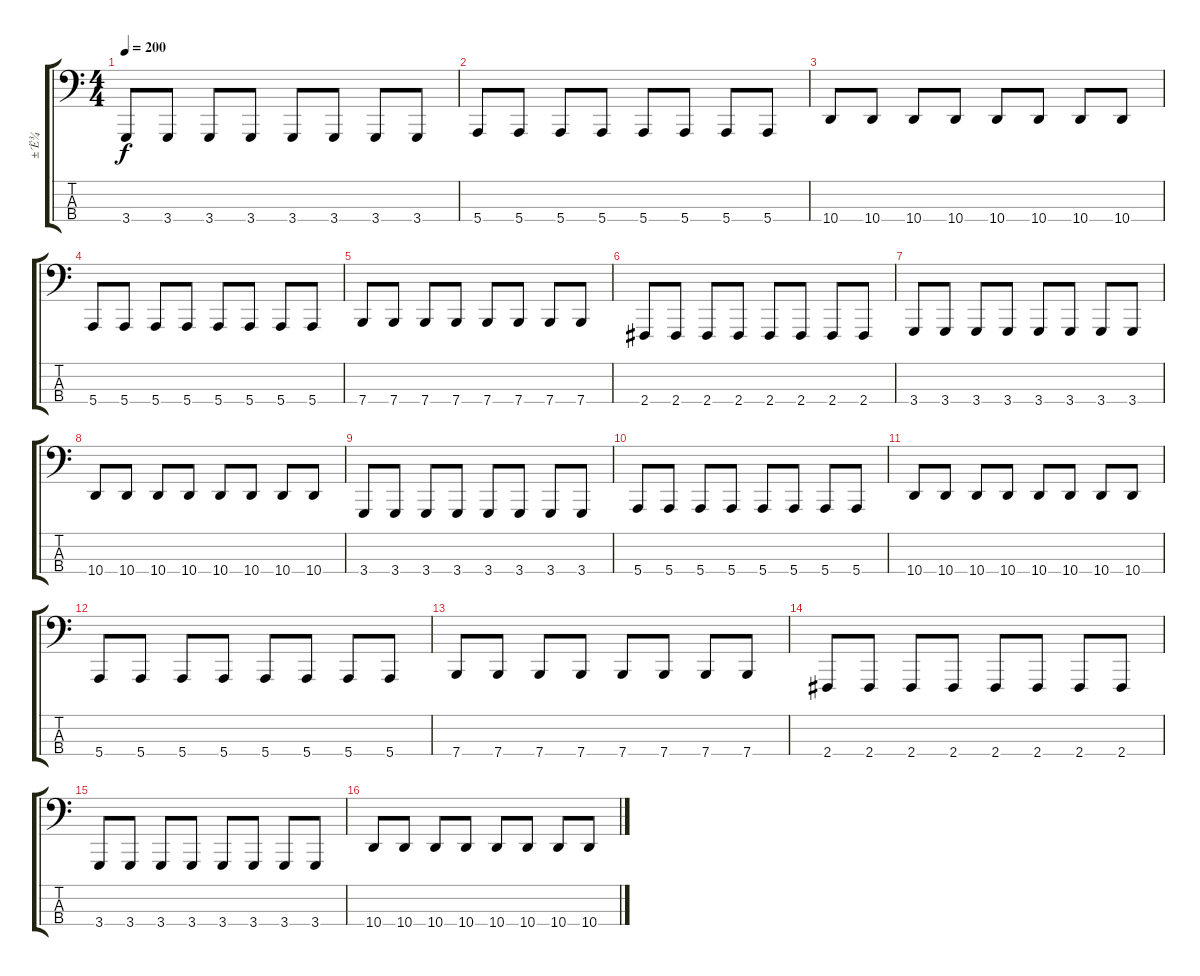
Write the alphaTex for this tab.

\track ("±´Ë¾" "±´Ë¾") {instrument synthvoice}
\staff {score tabs}
\tuning (G2 D2 A1 E1) {hide}
\ts (4 4)
\tempo 200
\clef f4
\ks c
3.4.8{dy f} 3.4.8 3.4.8 3.4.8 3.4.8 3.4.8 3.4.8 3.4.8 |
5.4.8 5.4.8 5.4.8 5.4.8 5.4.8 5.4.8 5.4.8 5.4.8 |
10.4.8 10.4.8 10.4.8 10.4.8 10.4.8 10.4.8 10.4.8 10.4.8 |
5.4.8 5.4.8 5.4.8 5.4.8 5.4.8 5.4.8 5.4.8 5.4.8 |
7.4.8 7.4.8 7.4.8 7.4.8 7.4.8 7.4.8 7.4.8 7.4.8 |
2.4.8 2.4.8 2.4.8 2.4.8 2.4.8 2.4.8 2.4.8 2.4.8 |
3.4.8 3.4.8 3.4.8 3.4.8 3.4.8 3.4.8 3.4.8 3.4.8 |
10.4.8 10.4.8 10.4.8 10.4.8 10.4.8 10.4.8 10.4.8 10.4.8 |
3.4.8 3.4.8 3.4.8 3.4.8 3.4.8 3.4.8 3.4.8 3.4.8 |
5.4.8 5.4.8 5.4.8 5.4.8 5.4.8 5.4.8 5.4.8 5.4.8 |
10.4.8 10.4.8 10.4.8 10.4.8 10.4.8 10.4.8 10.4.8 10.4.8 |
5.4.8 5.4.8 5.4.8 5.4.8 5.4.8 5.4.8 5.4.8 5.4.8 |
7.4.8 7.4.8 7.4.8 7.4.8 7.4.8 7.4.8 7.4.8 7.4.8 |
2.4.8 2.4.8 2.4.8 2.4.8 2.4.8 2.4.8 2.4.8 2.4.8 |
3.4.8 3.4.8 3.4.8 3.4.8 3.4.8 3.4.8 3.4.8 3.4.8 |
10.4.8 10.4.8 10.4.8 10.4.8 10.4.8 10.4.8 10.4.8 10.4.8
